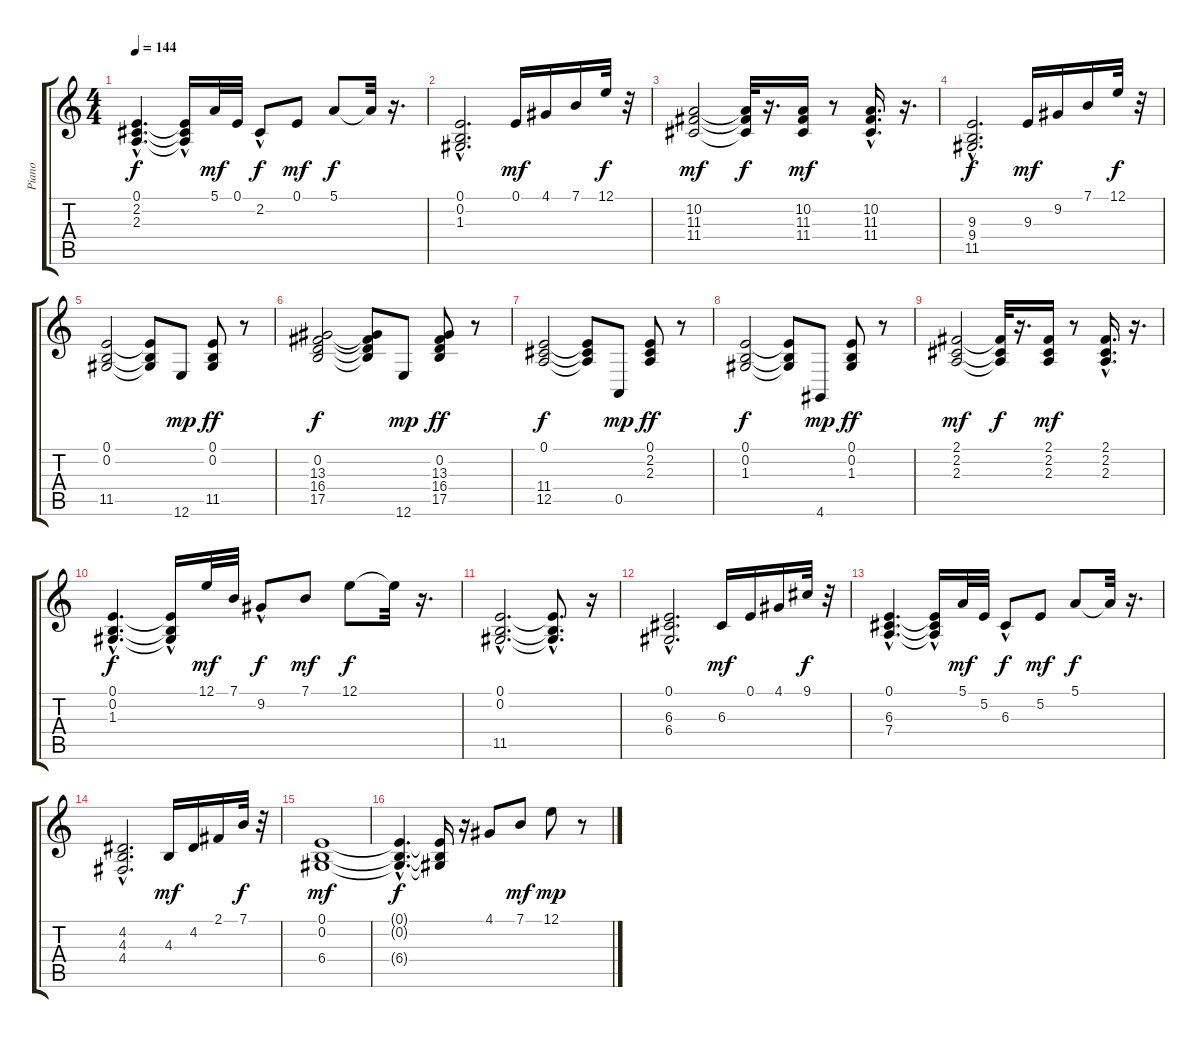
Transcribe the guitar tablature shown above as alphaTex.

\track ("Piano" "Piano") {instrument brightacousticpiano}
\staff {score tabs}
\tuning (E4 B3 G3 D3 A2 E2) {hide}
\ts (4 4)
\tempo 144
\clef g2
\ks c
(0.1{hac} 2.2{hac} 2.3{hac}).4{d dy f} (0.1{hac t} 2.2{hac t} 2.3{hac t}).16 5.1.32{dy mf} 0.1.32 2.2{hac}.8{dy f} 0.1.8{dy mf} 5.1.8{dy f} 5.1{t}.32 r.16{d} |
(0.1{hac} 0.2{hac} 1.3{hac}).2{d} 0.1.16{dy mf} 4.1.16 7.1.16 12.1.32{dy f} r.32 |
(10.2 11.3 11.4).2{dy mf} (10.2{t} 11.3{t} 11.4{t}).32{dy f} r.16{d} (10.2 11.3 11.4).16{dy mf} r.8 (10.2{hac} 11.3{hac} 11.4{hac}).16{d} r.16{d} |
(9.3{hac} 9.4{hac} 11.5{hac}).2{d dy f} 9.3.16{dy mf} 9.2.16 7.1.16 12.1.32{dy f} r.32 |
(0.1 0.2 11.5).2 (0.1{t} 0.2{t} 11.5{t}).8 12.6.8{dy mp} (0.1 0.2 11.5).8{dy ff} r.8 |
(0.2 13.3 16.4 17.5).2{dy f} (0.2{t} 13.3{t} 16.4{t} 17.5{t}).8 12.6.8{dy mp} (0.2 13.3 16.4 17.5).8{dy ff} r.8 |
(0.1 11.4 12.5).2{dy f} (0.1{t} 11.4{t} 12.5{t}).8 0.5.8{dy mp} (0.1 2.2 2.3).8{dy ff} r.8 |
(0.1 0.2 1.3).2{dy f} (0.1{t} 0.2{t} 1.3{t}).8 4.6.8{dy mp} (0.1 0.2 1.3).8{dy ff} r.8 |
(2.1 2.2 2.3).2{dy mf} (2.1{t} 2.2{t} 2.3{t}).32{dy f} r.16{d} (2.1 2.2 2.3).16{dy mf} r.8 (2.1{hac} 2.2{hac} 2.3{hac}).16{d} r.16{d} |
(0.1{hac} 0.2{hac} 1.3{hac}).4{d dy f} (0.1{hac t} 0.2{hac t} 1.3{hac t}).16 12.1.32{dy mf} 7.1.32 9.2{hac}.8{dy f} 7.1.8{dy mf} 12.1.8{dy f} 12.1{t}.32 r.16{d} |
(0.1{hac} 0.2{hac} 11.5{hac}).2{d} (0.1{hac t} 0.2{hac t} 11.5{hac t}).8{d} r.16 |
(0.1{hac} 6.3{hac} 6.4{hac}).2{d} 6.3.16{dy mf} 0.1.16 4.1.16 9.1.32{dy f} r.32 |
(0.1{hac} 6.3{hac} 7.4{hac}).4{d} (0.1{hac t} 6.3{hac t} 7.4{hac t}).16 5.1.32{dy mf} 5.2.32 6.3{hac}.8{dy f} 5.2.8{dy mf} 5.1.8{dy f} 5.1{t}.32 r.16{d} |
(4.2{hac} 4.3{hac} 4.4{hac}).2{d} 4.3.16{dy mf} 4.2.16 2.1.16 7.1.32{dy f} r.32 |
(0.1 0.2 6.4).1{dy mf} |
(0.1{hac t} 0.2{hac t} 6.4{hac t}).4{d dy f} (0.1{t} 0.2{t} 6.4{t}).16 r.16 4.1.8 7.1.8{dy mf} 12.1.8{dy mp} r.8
